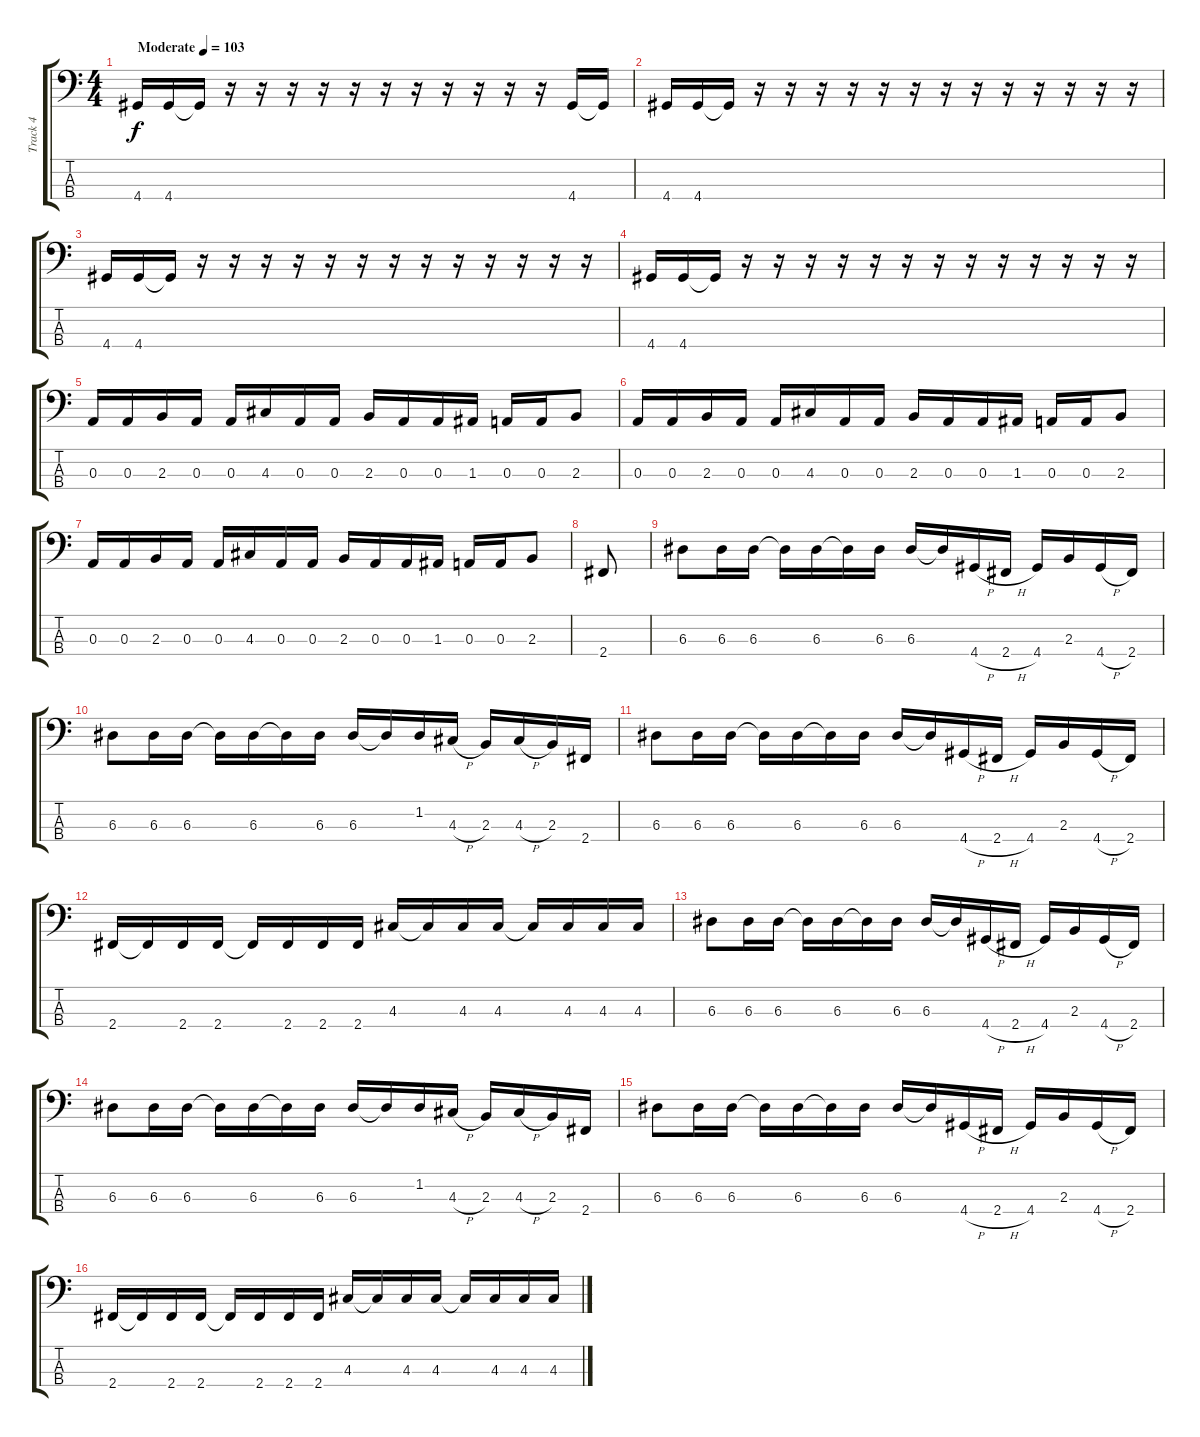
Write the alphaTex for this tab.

\track ("Track 4" "Track 4") {instrument electricbassfinger}
\staff {score tabs}
\tuning (G2 D2 A1 E1) {hide}
\ts (4 4)
\tempo (103 "Moderate")
\clef f4
\ks c
4.4.16{dy f instrument electricbassfinger} 4.4.16 4.4{t}.16 r.16 r.16 r.16 r.16 r.16 r.16 r.16 r.16 r.16 r.16 r.16 4.4.16 4.4{t}.16 |
4.4.16 4.4.16 4.4{t}.16 r.16 r.16 r.16 r.16 r.16 r.16 r.16 r.16 r.16 r.16 r.16 r.16 r.16 |
4.4.16 4.4.16 4.4{t}.16 r.16 r.16 r.16 r.16 r.16 r.16 r.16 r.16 r.16 r.16 r.16 r.16 r.16 |
4.4.16 4.4.16 4.4{t}.16 r.16 r.16 r.16 r.16 r.16 r.16 r.16 r.16 r.16 r.16 r.16 r.16 r.16 |
0.3.16 0.3.16 2.3.16 0.3.16 0.3.16 4.3.16 0.3.16 0.3.16 2.3.16 0.3.16 0.3.16 1.3.16 0.3.16 0.3.16 2.3.8 |
0.3.16 0.3.16 2.3.16 0.3.16 0.3.16 4.3.16 0.3.16 0.3.16 2.3.16 0.3.16 0.3.16 1.3.16 0.3.16 0.3.16 2.3.8 |
0.3.16 0.3.16 2.3.16 0.3.16 0.3.16 4.3.16 0.3.16 0.3.16 2.3.16 0.3.16 0.3.16 1.3.16 0.3.16 0.3.16 2.3.8 |
2.4.8 |
6.3.8 6.3.16 6.3.16 6.3{t}.16 6.3.16 6.3{t}.16 6.3.16 6.3.16 6.3{t}.16 4.4{h}.16 2.4{h}.16 4.4.16 2.3.16 4.4{h}.16 2.4.16 |
6.3.8 6.3.16 6.3.16 6.3{t}.16 6.3.16 6.3{t}.16 6.3.16 6.3.16 6.3{t}.16 1.2.16 4.3{h}.16 2.3.16 4.3{h}.16 2.3.16 2.4.16 |
6.3.8 6.3.16 6.3.16 6.3{t}.16 6.3.16 6.3{t}.16 6.3.16 6.3.16 6.3{t}.16 4.4{h}.16 2.4{h}.16 4.4.16 2.3.16 4.4{h}.16 2.4.16 |
2.4.16 2.4{t}.16 2.4.16 2.4.16 2.4{t}.16 2.4.16 2.4.16 2.4.16 4.3.16 4.3{t}.16 4.3.16 4.3.16 4.3{t}.16 4.3.16 4.3.16 4.3.16 |
6.3.8 6.3.16 6.3.16 6.3{t}.16 6.3.16 6.3{t}.16 6.3.16 6.3.16 6.3{t}.16 4.4{h}.16 2.4{h}.16 4.4.16 2.3.16 4.4{h}.16 2.4.16 |
6.3.8 6.3.16 6.3.16 6.3{t}.16 6.3.16 6.3{t}.16 6.3.16 6.3.16 6.3{t}.16 1.2.16 4.3{h}.16 2.3.16 4.3{h}.16 2.3.16 2.4.16 |
6.3.8 6.3.16 6.3.16 6.3{t}.16 6.3.16 6.3{t}.16 6.3.16 6.3.16 6.3{t}.16 4.4{h}.16 2.4{h}.16 4.4.16 2.3.16 4.4{h}.16 2.4.16 |
2.4.16 2.4{t}.16 2.4.16 2.4.16 2.4{t}.16 2.4.16 2.4.16 2.4.16 4.3.16 4.3{t}.16 4.3.16 4.3.16 4.3{t}.16 4.3.16 4.3.16 4.3.16
